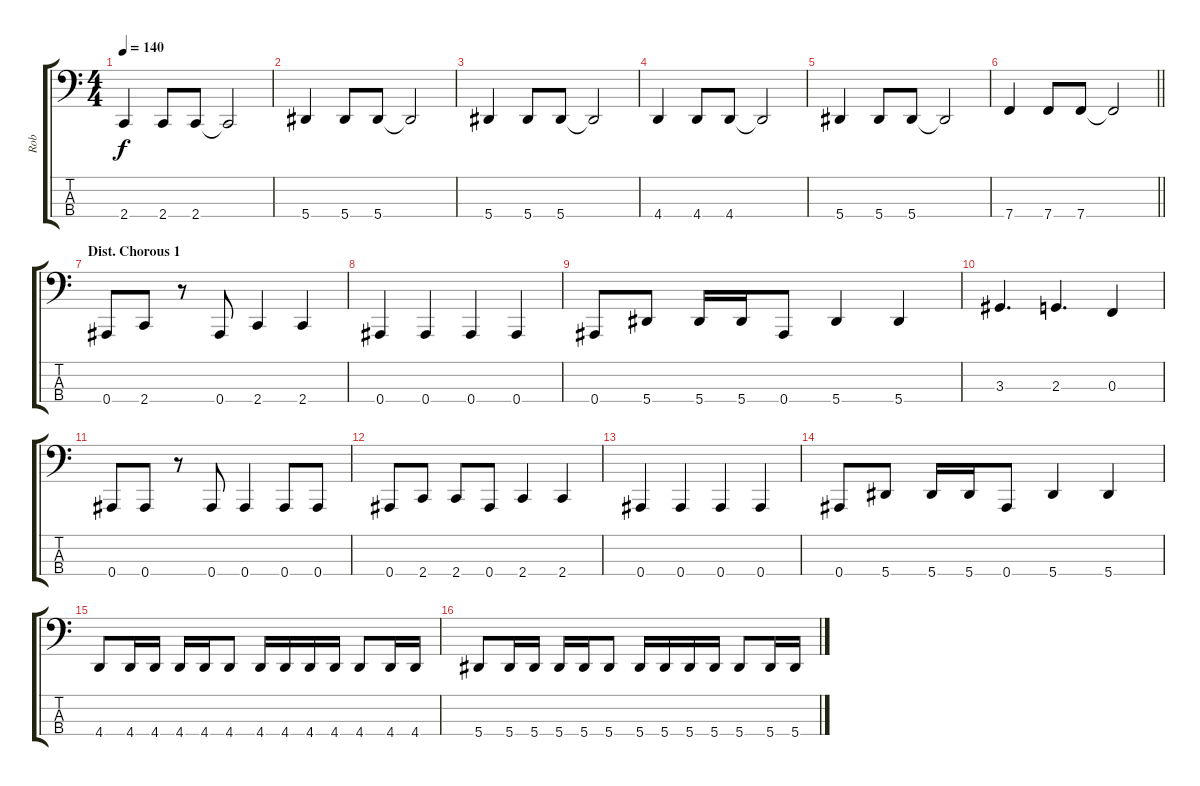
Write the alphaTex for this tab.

\track ("Rob" "Rob") {instrument electricbassfinger}
\staff {score tabs}
\tuning (Eb2 Bb1 F1 Bb0) {hide}
\ts (4 4)
\tempo 140
\clef f4
\ks c
2.4.4{dy f} 2.4.8 2.4.8 2.4{t}.2 |
5.4.4 5.4.8 5.4.8 5.4{t}.2 |
5.4.4 5.4.8 5.4.8 5.4{t}.2 |
4.4.4 4.4.8 4.4.8 4.4{t}.2 |
5.4.4 5.4.8 5.4.8 5.4{t}.2 |
\barLineRight lightlight
7.4.4 7.4.8 7.4.8 7.4{t}.2 |
\section ("" "Dist. Chorous 1")
0.4.8 2.4.8 r.8 0.4.8 2.4.4 2.4.4 |
0.4.4 0.4.4 0.4.4 0.4.4 |
0.4.8 5.4.8 5.4.16 5.4.16 0.4.8 5.4.4 5.4.4 |
3.3.4{d} 2.3.4{d} 0.3.4 |
0.4.8 0.4.8 r.8 0.4.8 0.4.4 0.4.8 0.4.8 |
0.4.8 2.4.8 2.4.8 0.4.8 2.4.4 2.4.4 |
0.4.4 0.4.4 0.4.4 0.4.4 |
0.4.8 5.4.8 5.4.16 5.4.16 0.4.8 5.4.4 5.4.4 |
4.4.8 4.4.16 4.4.16 4.4.16 4.4.16 4.4.8 4.4.16 4.4.16 4.4.16 4.4.16 4.4.8 4.4.16 4.4.16 |
5.4.8 5.4.16 5.4.16 5.4.16 5.4.16 5.4.8 5.4.16 5.4.16 5.4.16 5.4.16 5.4.8 5.4.16 5.4.16
